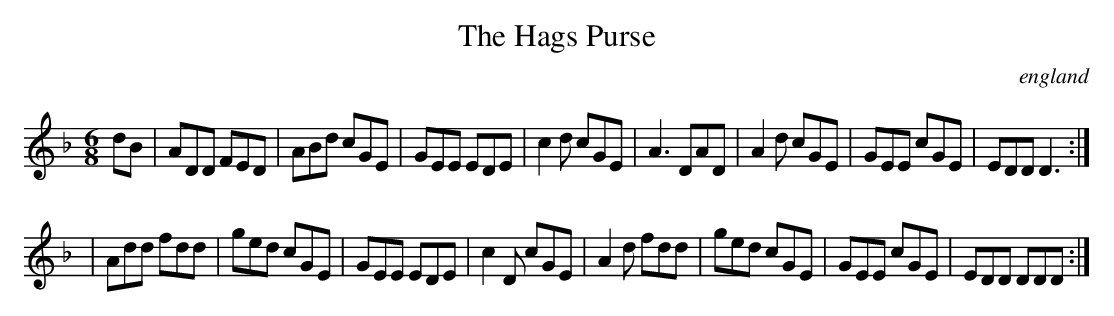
X:1
T:The Hags Purse
O:england
M:6/8
L:1/8
K:DM
dB|ADD FED|ABd cGE|GEE EDE|c2 d cGE|A3 DAD|A2d cGE|GEE cGE|EDD D3:|
|Add fdd|ged cGE|GEE EDE|c2 D cGE|A2 d fdd|ged cGE|GEE cGE|EDD DDD:|
